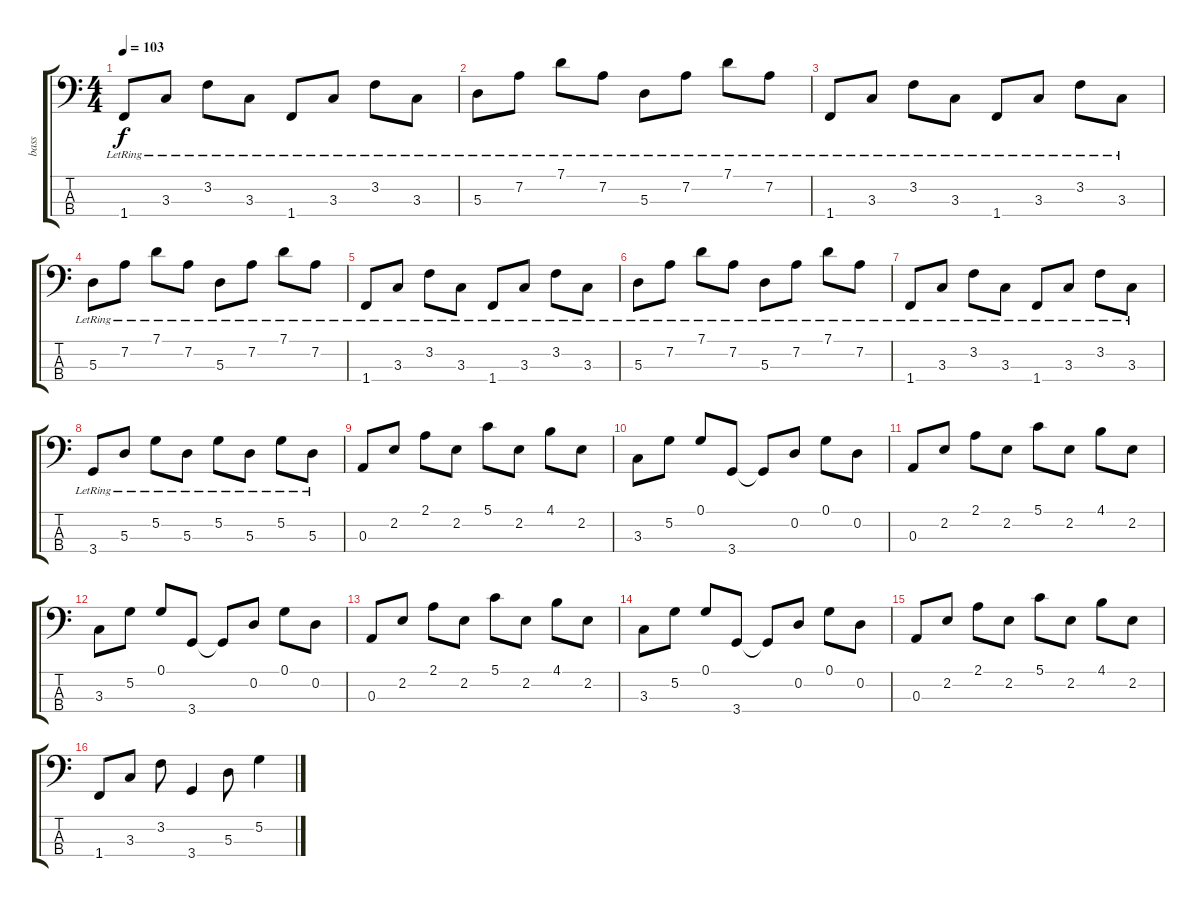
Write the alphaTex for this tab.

\track ("bass" "bass") {instrument electricbassfinger}
\staff {score tabs}
\tuning (G2 D2 A1 E1) {hide}
\ts (4 4)
\tempo 103
\clef f4
\ks c
1.4{lr}.8{dy f} 3.3{lr}.8 3.2{lr}.8 3.3{lr}.8 1.4{lr}.8 3.3{lr}.8 3.2{lr}.8 3.3{lr}.8 |
5.3{lr}.8 7.2{lr}.8 7.1{lr}.8 7.2{lr}.8 5.3{lr}.8 7.2{lr}.8 7.1{lr}.8 7.2{lr}.8 |
1.4{lr}.8 3.3{lr}.8 3.2{lr}.8 3.3{lr}.8 1.4{lr}.8 3.3{lr}.8 3.2{lr}.8 3.3{lr}.8 |
5.3{lr}.8 7.2{lr}.8 7.1{lr}.8 7.2{lr}.8 5.3{lr}.8 7.2{lr}.8 7.1{lr}.8 7.2{lr}.8 |
1.4{lr}.8 3.3{lr}.8 3.2{lr}.8 3.3{lr}.8 1.4{lr}.8 3.3{lr}.8 3.2{lr}.8 3.3{lr}.8 |
5.3{lr}.8 7.2{lr}.8 7.1{lr}.8 7.2{lr}.8 5.3{lr}.8 7.2{lr}.8 7.1{lr}.8 7.2{lr}.8 |
1.4{lr}.8 3.3{lr}.8 3.2{lr}.8 3.3{lr}.8 1.4{lr}.8 3.3{lr}.8 3.2{lr}.8 3.3{lr}.8 |
3.4{lr}.8 5.3{lr}.8 5.2{lr}.8 5.3{lr}.8 5.2{lr}.8 5.3{lr}.8 5.2{lr}.8 5.3{lr}.8 |
0.3.8 2.2.8 2.1.8 2.2.8 5.1.8 2.2.8 4.1.8 2.2.8 |
3.3.8 5.2.8 0.1.8 3.4.8 3.4{t}.8 0.2.8 0.1.8 0.2.8 |
0.3.8 2.2.8 2.1.8 2.2.8 5.1.8 2.2.8 4.1.8 2.2.8 |
3.3.8 5.2.8 0.1.8 3.4.8 3.4{t}.8 0.2.8 0.1.8 0.2.8 |
0.3.8 2.2.8 2.1.8 2.2.8 5.1.8 2.2.8 4.1.8 2.2.8 |
3.3.8 5.2.8 0.1.8 3.4.8 3.4{t}.8 0.2.8 0.1.8 0.2.8 |
0.3.8 2.2.8 2.1.8 2.2.8 5.1.8 2.2.8 4.1.8 2.2.8 |
1.4.8 3.3.8 3.2.8 3.4.4 5.3.8 5.2.4
